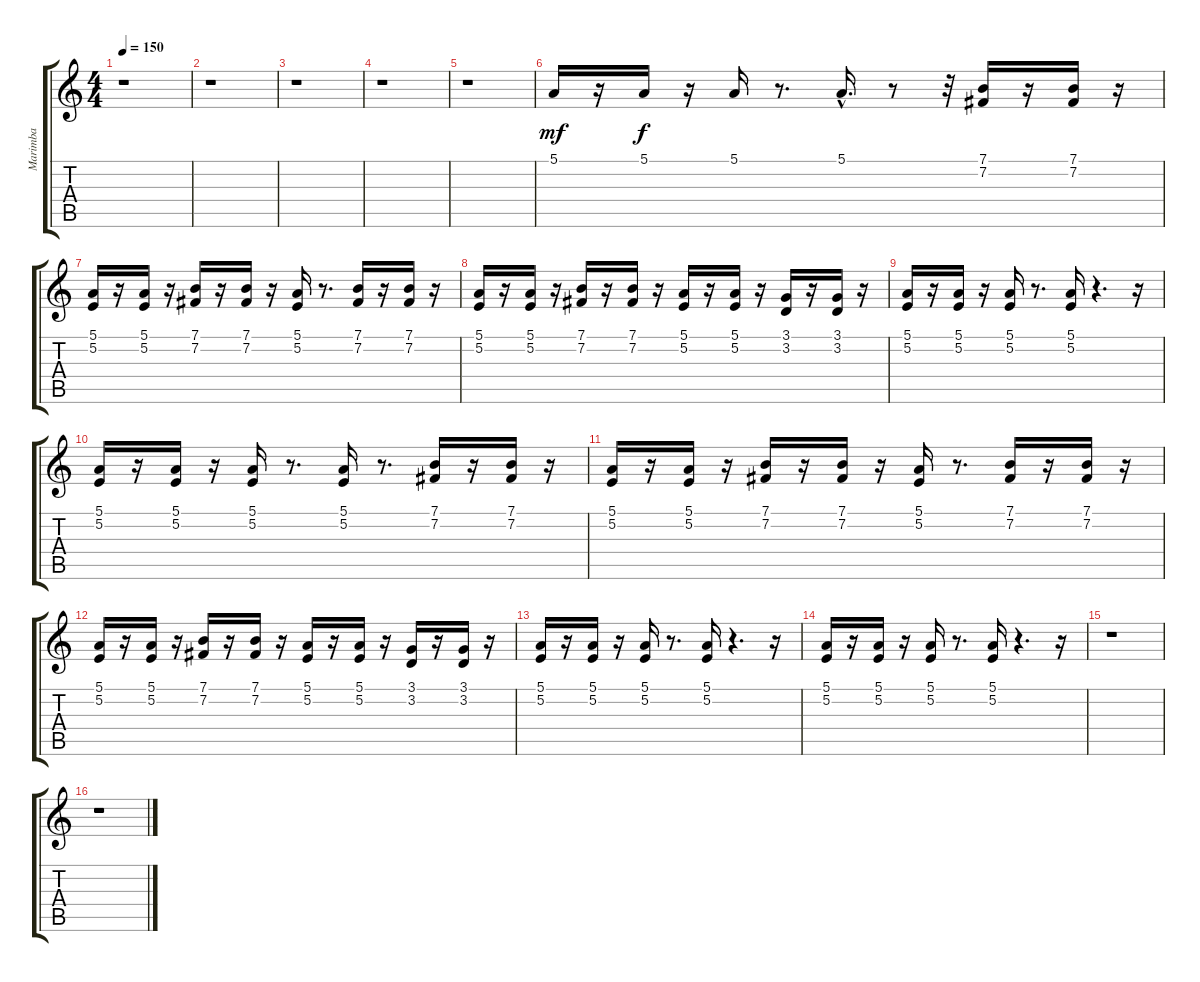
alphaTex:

\track ("Marimba" "Marimba") {instrument marimba}
\staff {score tabs}
\tuning (E4 B3 G3 D3 A2 E2) {hide}
\ts (4 4)
\tempo 150
\clef g2
\ks c
r.1{dy mf instrument marimba} |
r.1 |
r.1 |
r.1 |
r.1 |
5.1.16 r.16 5.1.16{dy f} r.16 5.1.16 r.8{d} 5.1{hac}.16{d} r.8 r.32 (7.1 7.2).16 r.16 (7.1 7.2).16 r.16 |
(5.1 5.2).16 r.16 (5.1 5.2).16 r.16 (7.1 7.2).16 r.16 (7.1 7.2).16 r.16 (5.1 5.2).16 r.8{d} (7.1 7.2).16 r.16 (7.1 7.2).16 r.16 |
(5.1 5.2).16 r.16 (5.1 5.2).16 r.16 (7.1 7.2).16 r.16 (7.1 7.2).16 r.16 (5.1 5.2).16 r.16 (5.1 5.2).16 r.16 (3.1 3.2).16 r.16 (3.1 3.2).16 r.16 |
(5.1 5.2).16 r.16 (5.1 5.2).16 r.16 (5.1 5.2).16 r.8{d} (5.1 5.2).16 r.4{d} r.16 |
(5.1 5.2).16 r.16 (5.1 5.2).16 r.16 (5.1 5.2).16 r.8{d} (5.1 5.2).16 r.8{d} (7.1 7.2).16 r.16 (7.1 7.2).16 r.16 |
(5.1 5.2).16 r.16 (5.1 5.2).16 r.16 (7.1 7.2).16 r.16 (7.1 7.2).16 r.16 (5.1 5.2).16 r.8{d} (7.1 7.2).16 r.16 (7.1 7.2).16 r.16 |
(5.1 5.2).16 r.16 (5.1 5.2).16 r.16 (7.1 7.2).16 r.16 (7.1 7.2).16 r.16 (5.1 5.2).16 r.16 (5.1 5.2).16 r.16 (3.1 3.2).16 r.16 (3.1 3.2).16 r.16 |
(5.1 5.2).16 r.16 (5.1 5.2).16 r.16 (5.1 5.2).16 r.8{d} (5.1 5.2).16 r.4{d} r.16 |
(5.1 5.2).16 r.16 (5.1 5.2).16 r.16 (5.1 5.2).16 r.8{d} (5.1 5.2).16 r.4{d} r.16 |
r.1 |
r.1
